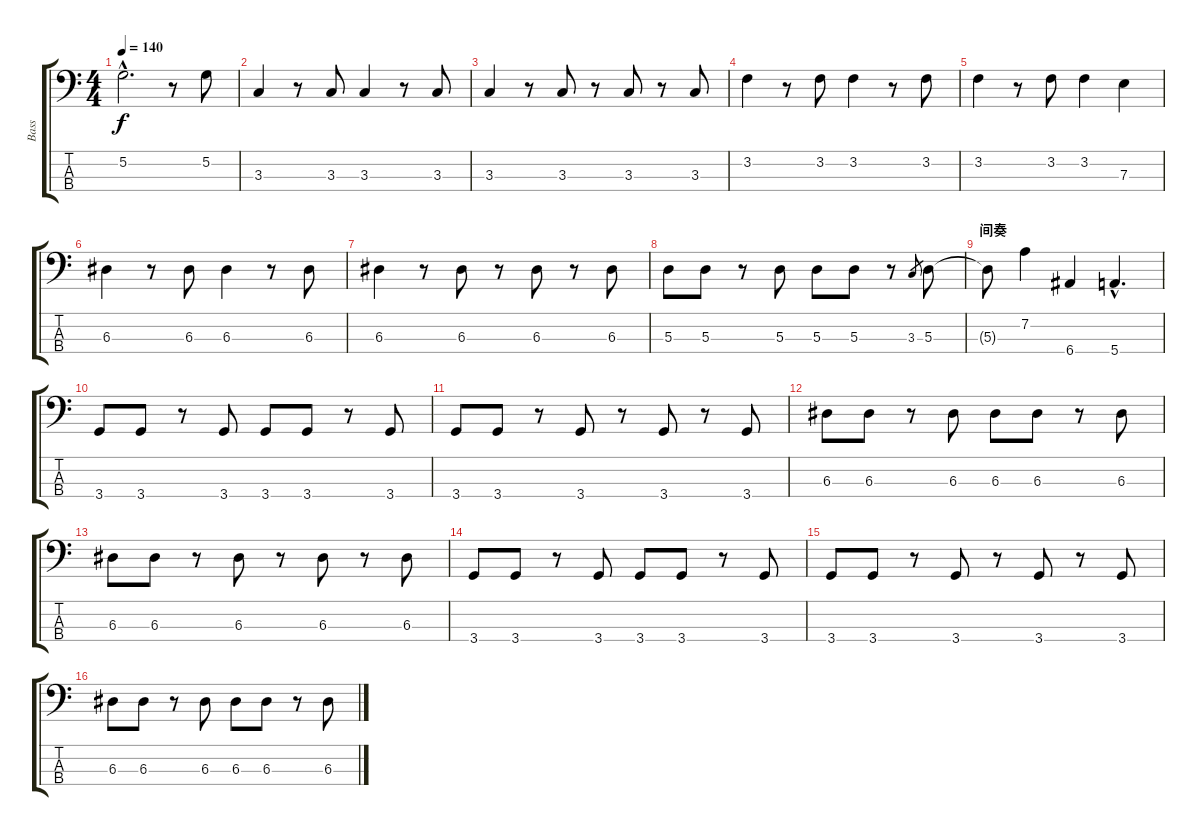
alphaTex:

\track ("Bass" "Bass") {instrument electricbassfinger}
\staff {score tabs}
\tuning (G2 D2 A1 E1) {hide}
\ts (4 4)
\tempo 140
\clef f4
\ks c
5.2{hac}.2{d dy f} r.8 5.2.8 |
3.3.4 r.8 3.3.8 3.3.4 r.8 3.3.8 |
3.3.4 r.8 3.3.8 r.8 3.3.8 r.8 3.3.8 |
3.2.4 r.8 3.2.8 3.2.4 r.8 3.2.8 |
3.2.4 r.8 3.2.8 3.2.4 7.3.4 |
6.3.4 r.8 6.3.8 6.3.4 r.8 6.3.8 |
6.3.4 r.8 6.3.8 r.8 6.3.8 r.8 6.3.8 |
5.3.8 5.3.8 r.8 5.3.8 5.3.8 5.3.8 r.8 3.3.8{gr} 5.3.8 |
\section ("" "间奏")
5.3{t}.8 7.2.4 6.4.4 5.4{hac}.4{d} |
3.4.8 3.4.8 r.8 3.4.8 3.4.8 3.4.8 r.8 3.4.8 |
3.4.8 3.4.8 r.8 3.4.8 r.8 3.4.8 r.8 3.4.8 |
6.3.8 6.3.8 r.8 6.3.8 6.3.8 6.3.8 r.8 6.3.8 |
6.3.8 6.3.8 r.8 6.3.8 r.8 6.3.8 r.8 6.3.8 |
3.4.8 3.4.8 r.8 3.4.8 3.4.8 3.4.8 r.8 3.4.8 |
3.4.8 3.4.8 r.8 3.4.8 r.8 3.4.8 r.8 3.4.8 |
6.3.8 6.3.8 r.8 6.3.8 6.3.8 6.3.8 r.8 6.3.8
